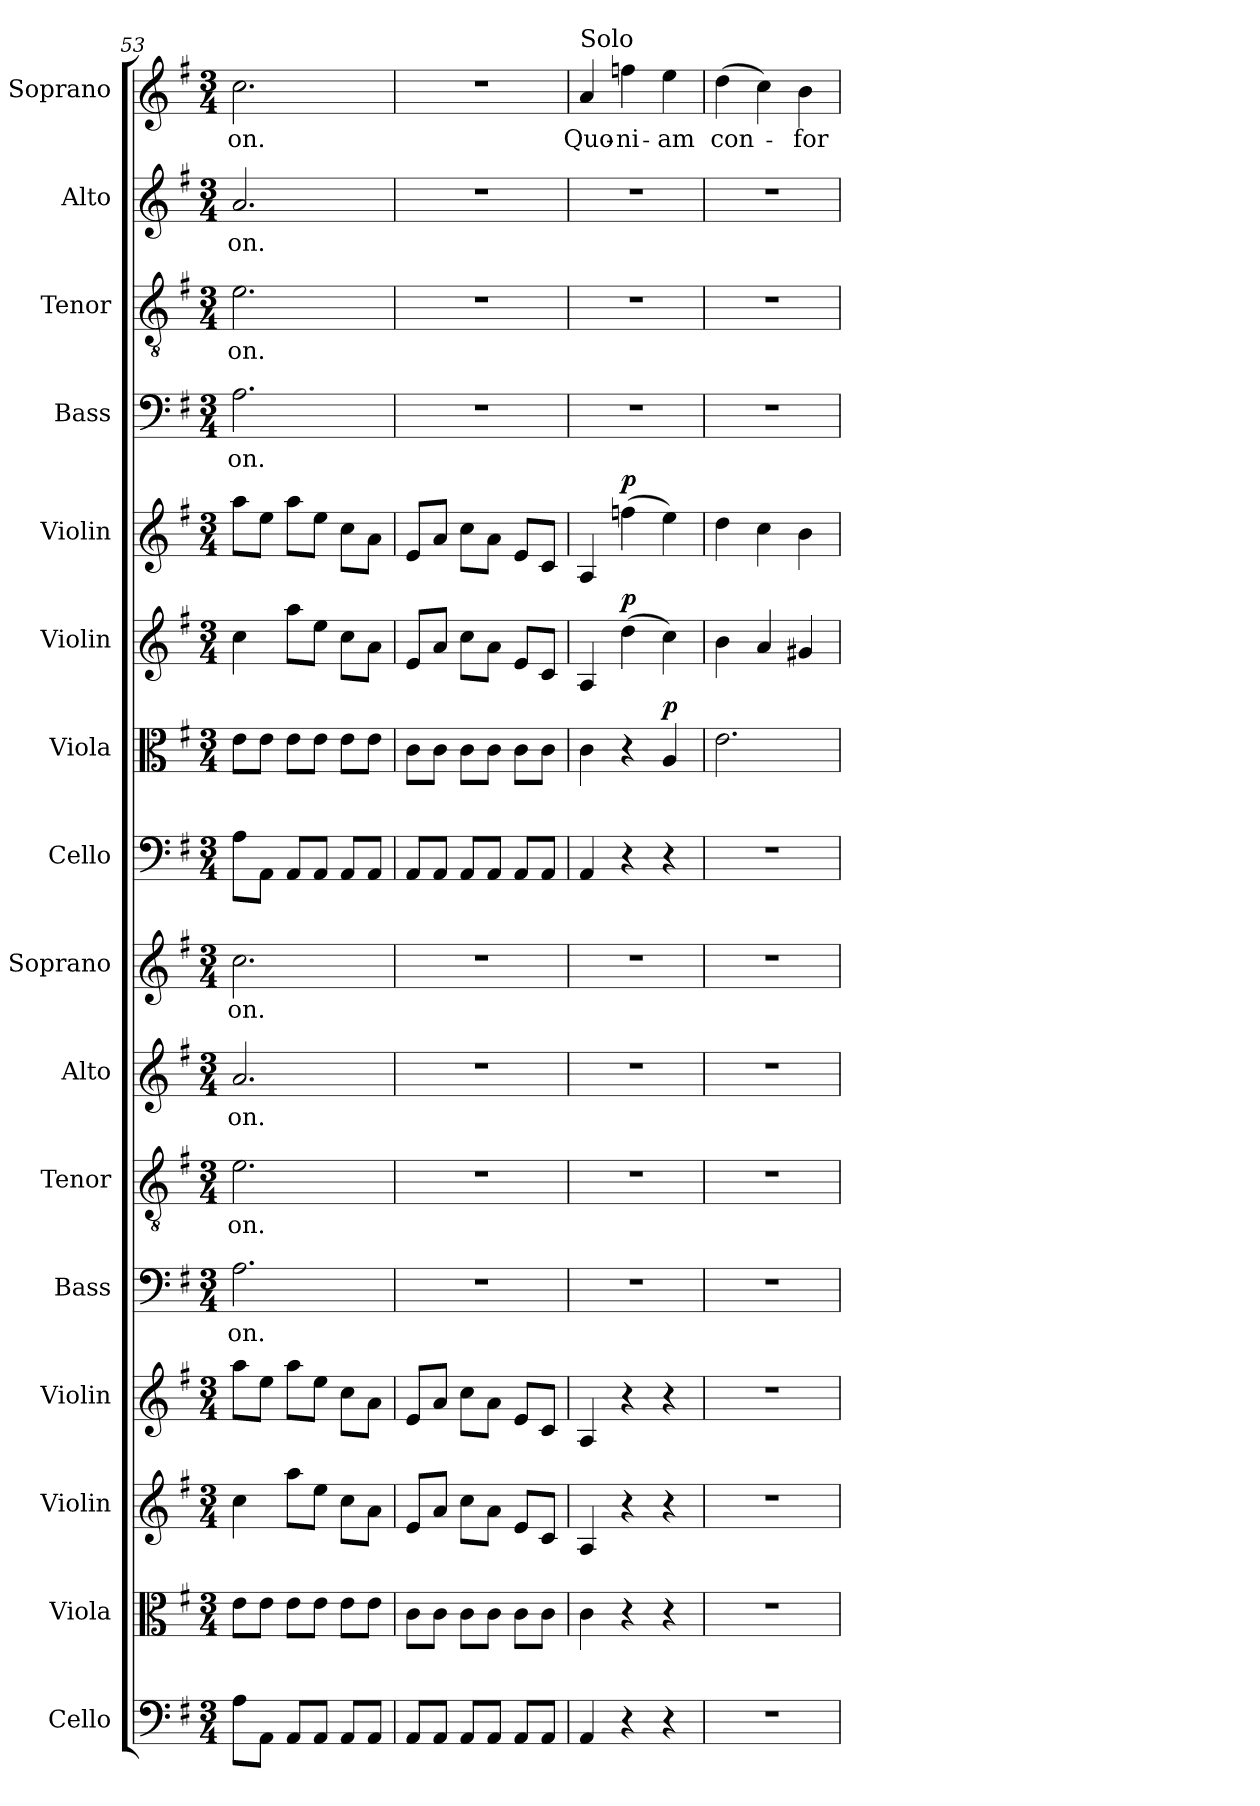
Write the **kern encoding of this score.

**kern	**kern	**kern	**kern	**kern	**text	**kern	**text	**kern	**text	**kern	**text	**kern	**kern	**dynam	**kern	**dynam	**kern	**dynam	**kern	**text	**kern	**text	**kern	**text	**kern	**text
*part16	*part15	*part14	*part13	*part12	*part12	*part11	*part11	*part10	*part10	*part9	*part9	*part8	*part7	*part7	*part6	*part6	*part5	*part5	*part4	*part4	*part3	*part3	*part2	*part2	*part1	*part1
*staff16	*staff15	*staff14	*staff13	*staff12	*staff12	*staff11	*staff11	*staff10	*staff10	*staff9	*staff9	*staff8	*staff7	*staff7	*staff6	*staff6	*staff5	*staff5	*staff4	*staff4	*staff3	*staff3	*staff2	*staff2	*staff1	*staff1
*I"Cello	*I"Viola	*I"Violin	*I"Violin	*I"Bass	*	*I"Tenor	*	*I"Alto	*	*I"Soprano	*	*I"Cello	*I"Viola	*	*I"Violin	*	*I"Violin	*	*I"Bass	*	*I"Tenor	*	*I"Alto	*	*I"Soprano	*
*	*I'Vla.	*I'Vln.	*I'Vln.	*I'B	*	*I'T	*	*I'A	*	*I'S	*	*	*I'Vla.	*	*I'Vln.	*	*I'Vln.	*	*I'B	*	*I'T	*	*I'A	*	*I'S	*
*clefF4	*clefC3	*clefG2	*clefG2	*clefF4	*	*clefGv2	*	*clefG2	*	*clefG2	*	*clefF4	*clefC3	*	*clefG2	*	*clefG2	*	*clefF4	*	*clefGv2	*	*clefG2	*	*clefG2	*
*k[f#]	*k[f#]	*k[f#]	*k[f#]	*k[f#]	*	*k[f#]	*	*k[f#]	*	*k[f#]	*	*k[f#]	*k[f#]	*	*k[f#]	*	*k[f#]	*	*k[f#]	*	*k[f#]	*	*k[f#]	*	*k[f#]	*
*e:	*e:	*e:	*e:	*e:	*	*e:	*	*e:	*	*e:	*	*e:	*e:	*	*e:	*	*e:	*	*e:	*	*e:	*	*e:	*	*e:	*
*M3/4	*M3/4	*M3/4	*M3/4	*M3/4	*	*M3/4	*	*M3/4	*	*M3/4	*	*M3/4	*M3/4	*	*M3/4	*	*M3/4	*	*M3/4	*	*M3/4	*	*M3/4	*	*M3/4	*
=53	=53	=53	=53	=53	=53	=53	=53	=53	=53	=53	=53	=53	=53	=53	=53	=53	=53	=53	=53	=53	=53	=53	=53	=53	=53	=53
!	!	!	!	!	!LO:LY:b	!	!	!	!	!	!	!	!	!	!	!	!	!	!	!	!	!	!	!	!	!
!	!	!	!	!	!	!	!LO:LY:b	!	!	!	!	!	!	!	!	!	!	!	!	!	!	!	!	!	!	!
!	!	!	!	!	!	!	!	!	!LO:LY:b	!	!	!	!	!	!	!	!	!	!	!	!	!	!	!	!	!
!	!	!	!	!	!	!	!	!	!	!	!LO:LY:b	!	!	!	!	!	!	!	!	!	!	!	!	!	!	!
!	!	!	!	!	!	!	!	!	!	!	!	!	!	!	!	!	!	!	!	!LO:LY:b	!	!	!	!	!	!
!	!	!	!	!	!	!	!	!	!	!	!	!	!	!	!	!	!	!	!	!	!	!LO:LY:b	!	!	!	!
!	!	!	!	!	!	!	!	!	!	!	!	!	!	!	!	!	!	!	!	!	!	!	!	!LO:LY:b	!	!
!	!	!	!	!	!	!	!	!	!	!	!	!	!	!	!	!	!	!	!	!	!	!	!	!	!	!LO:LY:b
8A\L	8e\L	4cc\	8aa\L	2.A\	-on.	2.e\	-on.	2.a/	-on.	2.cc\	-on.	8A\L	8e\L	.	4cc\	.	8aa\L	.	2.A\	-on.	2.e\	-on.	2.a/	-on.	2.cc\	-on.
8AA\J	8e\J	.	8ee\J	.	.	.	.	.	.	.	.	8AA\J	8e\J	.	.	.	8ee\J	.	.	.	.	.	.	.	.	.
8AA/L	8e\L	8aa\L	8aa\L	.	.	.	.	.	.	.	.	8AA/L	8e\L	.	8aa\L	.	8aa\L	.	.	.	.	.	.	.	.	.
8AA/J	8e\J	8ee\J	8ee\J	.	.	.	.	.	.	.	.	8AA/J	8e\J	.	8ee\J	.	8ee\J	.	.	.	.	.	.	.	.	.
8AA/L	8e\L	8cc\L	8cc\L	.	.	.	.	.	.	.	.	8AA/L	8e\L	.	8cc\L	.	8cc\L	.	.	.	.	.	.	.	.	.
8AA/J	8e\J	8a\J	8a\J	.	.	.	.	.	.	.	.	8AA/J	8e\J	.	8a\J	.	8a\J	.	.	.	.	.	.	.	.	.
=54	=54	=54	=54	=54	=54	=54	=54	=54	=54	=54	=54	=54	=54	=54	=54	=54	=54	=54	=54	=54	=54	=54	=54	=54	=54	=54
8AA/L	8c\L	8e/L	8e/L	2.r	.	2.r	.	2.r	.	2.r	.	8AA/L	8c\L	.	8e/L	.	8e/L	.	2.r	.	2.r	.	2.r	.	2.r	.
8AA/J	8c\J	8a/J	8a/J	.	.	.	.	.	.	.	.	8AA/J	8c\J	.	8a/J	.	8a/J	.	.	.	.	.	.	.	.	.
8AA/L	8c\L	8cc\L	8cc\L	.	.	.	.	.	.	.	.	8AA/L	8c\L	.	8cc\L	.	8cc\L	.	.	.	.	.	.	.	.	.
8AA/J	8c\J	8a\J	8a\J	.	.	.	.	.	.	.	.	8AA/J	8c\J	.	8a\J	.	8a\J	.	.	.	.	.	.	.	.	.
8AA/L	8c\L	8e/L	8e/L	.	.	.	.	.	.	.	.	8AA/L	8c\L	.	8e/L	.	8e/L	.	.	.	.	.	.	.	.	.
8AA/J	8c\J	8c/J	8c/J	.	.	.	.	.	.	.	.	8AA/J	8c\J	.	8c/J	.	8c/J	.	.	.	.	.	.	.	.	.
=55	=55	=55	=55	=55	=55	=55	=55	=55	=55	=55	=55	=55	=55	=55	=55	=55	=55	=55	=55	=55	=55	=55	=55	=55	=55	=55
!	!	!	!	!	!	!	!	!	!	!	!	!	!	!	!	!	!	!	!	!	!	!	!	!	!LO:TX:a:t=Solo	!
!	!	!	!	!	!	!	!	!	!	!	!	!	!	!	!	!	!	!	!	!	!	!	!	!	!	!LO:LY:b
4AA/	4c\	4A/	4A/	2.r	.	2.r	.	2.r	.	2.r	.	4AA/	4c\	.	4A/	.	4A/	.	2.r	.	2.r	.	2.r	.	4a/	Quo-
!	!	!	!	!	!	!	!	!	!	!	!	!	!	!	!	!LO:DY:a	!	!LO:DY:a	!	!	!	!	!	!	!	!LO:LY:b
4r	4r	4r	4r	.	.	.	.	.	.	.	.	4r	4r	.	(>4dd\	p	(>4ffn\	p	.	.	.	.	.	.	4ffn\	-ni-
!	!	!	!	!	!	!	!	!	!	!	!	!	!	!LO:DY:a	!	!	!	!	!	!	!	!	!	!	!	!LO:LY:b
4r	4r	4r	4r	.	.	.	.	.	.	.	.	4r	4A/	p	4cc\)	.	4ee\)	.	.	.	.	.	.	.	4ee\	-am
=56	=56	=56	=56	=56	=56	=56	=56	=56	=56	=56	=56	=56	=56	=56	=56	=56	=56	=56	=56	=56	=56	=56	=56	=56	=56	=56
!	!	!	!	!	!	!	!	!	!	!	!	!	!	!	!	!	!	!	!	!	!	!	!	!	!	!LO:LY:b
2.r	2.r	2.r	2.r	2.r	.	2.r	.	2.r	.	2.r	.	2.r	2.e\	.	4b\	.	4dd\	.	2.r	.	2.r	.	2.r	.	(>4dd\	con-
.	.	.	.	.	.	.	.	.	.	.	.	.	.	.	4a/	.	4cc\	.	.	.	.	.	.	.	4cc\)	.
!	!	!	!	!	!	!	!	!	!	!	!	!	!	!	!	!	!	!	!	!	!	!	!	!	!	!LO:LY:b
.	.	.	.	.	.	.	.	.	.	.	.	.	.	.	4g#X/	.	4b\	.	.	.	.	.	.	.	4b\	-for-
=	=	=	=	=	=	=	=	=	=	=	=	=	=	=	=	=	=	=	=	=	=	=	=	=	=	=
*-	*-	*-	*-	*-	*-	*-	*-	*-	*-	*-	*-	*-	*-	*-	*-	*-	*-	*-	*-	*-	*-	*-	*-	*-	*-	*-
